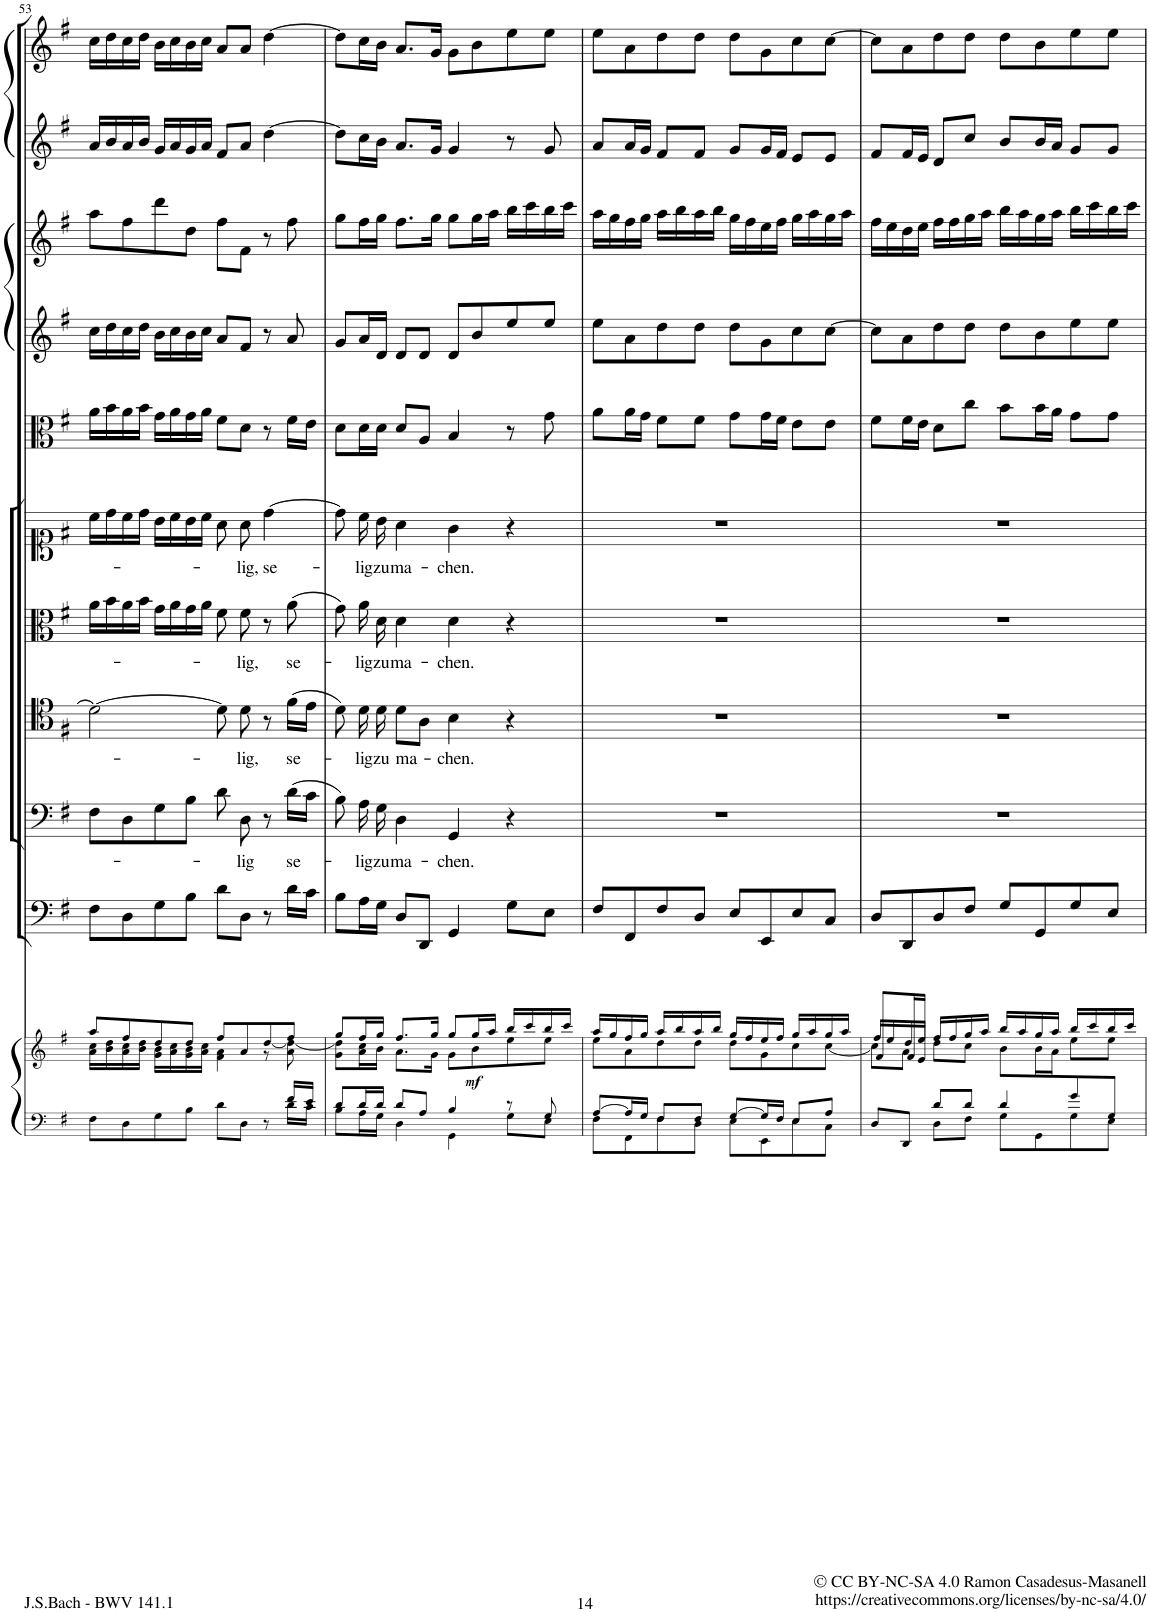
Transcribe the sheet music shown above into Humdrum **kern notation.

**kern	**kern	**dynam	**kern	**kern	**text	**kern	**text	**kern	**text	**kern	**text	**kern	**kern	**kern	**kern	**kern
*part11	*part11	*part11	*part10	*part9	*part9	*part8	*part8	*part7	*part7	*part6	*part6	*part5	*part4	*part3	*part2	*part1
*staff12	*staff11	*staff11/12	*staff10	*staff9	*staff9	*staff8	*staff8	*staff7	*staff7	*staff6	*staff6	*staff5	*staff4	*staff3	*staff2	*staff1
*I"Piano reduction	*	*	*I"Continuo	*I"Basso	*	*I"Tenore	*	*I"Alto	*	*I"Soprano	*	*I"Viola	*I"Violino II	*I"Violino I	*I"Oboe II	*I"Oboe I
*I'Pno	*	*	*	*	*	*	*	*	*	*	*	*	*	*	*I'Ob	*I'Ob
!!LO:PB:g=z
*clefF4	*clefG2	*	*clefF4	*clefF4	*	*clefC4	*	*clefC3	*	*clefC1	*	*clefC3	*clefG2	*clefG2	*clefG2	*clefG2
*k[f#]	*k[f#]	*	*k[f#]	*k[f#]	*	*k[f#]	*	*k[f#]	*	*k[f#]	*	*k[f#]	*k[f#]	*k[f#]	*k[f#]	*k[f#]
*M4/4	*M4/4	*	*M4/4	*M4/4	*	*M4/4	*	*M4/4	*	*M4/4	*	*M4/4	*M4/4	*M4/4	*M4/4	*M4/4
*met(c)	*met(c)	*	*met(c)	*met(c)	*	*met(c)	*	*met(c)	*	*met(c)	*	*met(c)	*met(c)	*met(c)	*met(c)	*met(c)
=53	=53	=53	=53	=53	=53	=53	=53	=53	=53	=53	=53	=53	=53	=53	=53	=53
*^	*^	*	*	*	*	*	*	*	*	*	*	*	*	*	*	*
2.ryy	8F#\L	8aa/L	16a\ 16cc\LL	.	8F#\L	8F#\L	.	2d\_	.	16a\LL	.	16cc\LL	.	16a\LL	16cc\LL	8aa\L	16a/LL	16cc\LL
.	.	.	16b\ 16dd\	.	.	.	.	.	.	16b\	.	16dd\	.	16b\	16dd\	.	16b/	16dd\
.	8D\	8ff#/	16a\ 16cc\	.	8D\	8D\	.	.	.	16a\	.	16cc\	.	16a\	16cc\	8ff#\	16a/	16cc\
.	.	.	16b\ 16dd\JJ	.	.	.	.	.	.	16b\JJ	.	16dd\JJ	.	16b\JJ	16dd\JJ	.	16b/JJ	16dd\JJ
.	8G\	8dd/	16g\ 16b\LL	.	8G\	8G\	.	.	.	16g\LL	.	16b\LL	.	16g\LL	16b\LL	8ddd\	16g/LL	16b\LL
.	.	.	16a\ 16cc\	.	.	.	.	.	.	16a\	.	16cc\	.	16a\	16cc\	.	16a/	16cc\
.	8B\J	8dd/J	16g\ 16b\	.	8B\J	8B\J	.	.	.	16g\	.	16b\	.	16g\	16b\	8dd\J	16g/	16b\
.	.	.	16a\ 16cc\JJ	.	.	.	.	.	.	16a\JJ	.	16cc\JJ	.	16a\JJ	16cc\JJ	.	16a/JJ	16cc\JJ
.	8d\L	8ff#/L	4f#\ 4a\	.	8d\L	8d\	.	8d\]	.	8f#\	.	8a\	.	8f#\L	8a/L	8ff#\L	8f#/L	8a/L
!	!	!	!	!	!	!	!LO:LY:b	!	!LO:LY:b	!	!LO:LY:b	!	!LO:LY:b	!	!	!	!	!
.	8D\J	8a/	.	.	8D\J	8D\	-lig	8d\	-lig,	8f#\	-lig,	8a\	-lig,	8d\J	8f#/J	8f#\J	8a/J	8a/J
!	!	!	!	!	!	!	!	!	!	!	!	!	!LO:LY:b	!	!	!	!	!
8r	8ryy	[<8dd/	8r	.	8r	8r	.	8r	.	8r	.	[4dd\	se-	8r	8r	8r	[4dd\	[4dd\
!	!	!	!	!	!	!	!LO:LY:b	!	!LO:LY:b	!	!LO:LY:b	!	!	!	!	!	!	!
16f#/LL	16d\LL	8ff#/J	8a\ 8dd\_	.	16d\LL	(16d\LL	se-	(16f#\LL	se-	(8a\	se-	.	.	16f#\LL	8a/	8ff#\	.	.
16e/JJ	16c\JJ	.	.	.	16c\JJ	16c\JJ	.	16e\JJ	.	.	.	.	.	16e\JJ	.	.	.	.
=54	=54	=54	=54	=54	=54	=54	=54	=54	=54	=54	=54	=54	=54	=54	=54	=54	=54	=54
8d/L	8B\L	8gg/L	8g\ 8dd\]L	.	8B\L	8B\)	.	8d\)	.	8g\)	.	8dd\]	.	8d\L	8g/L	8gg\L	8dd\L]	8dd\L]
!	!	!	!	!	!	!	!LO:LY:b	!	!LO:LY:b	!	!LO:LY:b	!	!LO:LY:b	!	!	!	!	!
16d/L	16A\L	16ff#/L	16a\ 16cc\L	.	16A\L	16A\	-lig	16d\	-lig	16a\	-lig	16cc\	-lig	16d\L	16a/L	16ff#\L	16cc\L	16cc\L
!	!	!	!	!	!	!	!LO:LY:b	!	!LO:LY:b	!	!LO:LY:b	!	!LO:LY:b	!	!	!	!	!
16d/JJ	16G\JJ	16gg/JJ	16b\JJ	.	16G\JJ	16G\	zu	16d\	zu	16d\	zu	16b\	zu	16d\JJ	16d/JJ	16gg\JJ	16b\JJ	16b\JJ
!	!	!	!	!	!	!	!LO:LY:b	!	!LO:LY:b	!	!LO:LY:b	!	!LO:LY:b	!	!	!	!	!
8d/L	4D\	8.ff#/L	8.a\L	.	8D/L	4D\	ma-	8d\L	ma-	4d\	ma-	4a\	ma-	8d/L	8d/L	8.ff#\L	8.a/L	8.a/L
8A/J	.	.	.	.	8DD/J	.	.	8A\J	.	.	.	.	.	8A/J	8d/J	.	.	.
.	.	16gg/Jk	16g\Jk	.	.	.	.	.	.	.	.	.	.	.	.	16gg\Jk	16g/Jk	16g/Jk
!	!	!	!	!	!	!	!LO:LY:b	!	!LO:LY:b	!	!LO:LY:b	!	!LO:LY:b	!	!	!	!	!
4B/	4GG\	8gg/L	8g\L	.	4GG/	4GG/	-chen.	4B\	-chen.	4d\	-chen.	4g\	-chen.	4B/	8d/L	8gg\L	4g/	8g\L
!	!	!	!	!LO:DY:b	!	!	!	!	!	!	!	!	!	!	!	!	!	!
.	.	16gg/L	8b\	mf	.	.	.	.	.	.	.	.	.	.	8b/	16gg\L	.	8b\
.	.	16aa/JJ	.	.	.	.	.	.	.	.	.	.	.	.	.	16aa\JJ	.	.
8r	8G\L	16bb/LL	8ee\	.	8G\L	4r	.	4r	.	4r	.	4r	.	8r	8ee/	16bb\LL	8r	8ee\
.	.	16ccc/	.	.	.	.	.	.	.	.	.	.	.	.	.	16ccc\	.	.
8G/	8E\J	16bb/	8ee\J	.	8E\J	.	.	.	.	.	.	.	.	8g\	8ee/J	16bb\	8g/	8ee\J
.	.	16ccc/JJ	.	.	.	.	.	.	.	.	.	.	.	.	.	16ccc\JJ	.	.
=55	=55	=55	=55	=55	=55	=55	=55	=55	=55	=55	=55	=55	=55	=55	=55	=55	=55	=55
[8A/L	8F#\L	16aa/LL	8ee\L	.	8F#/L	1r	.	1r	.	1r	.	1r	.	8a\L	8ee\L	16aa\LL	8a/L	8ee\L
.	.	16gg/	.	.	.	.	.	.	.	.	.	.	.	.	.	16gg\	.	.
16A/L]	8FF#\	16ff#/	8a\	.	8FF#/	.	.	.	.	.	.	.	.	16a\L	8a\	16ff#\	16a/L	8a\
16G/JJ	.	16gg/JJ	.	.	.	.	.	.	.	.	.	.	.	16g\JJ	.	16gg\JJ	16g/JJ	.
8F#/L	8F#\	16aa/LL	8dd\	.	8F#/	.	.	.	.	.	.	.	.	8f#\L	8dd\	16aa\LL	8f#/L	8dd\
.	.	16bb/	.	.	.	.	.	.	.	.	.	.	.	.	.	16bb\	.	.
8F#/J	8D\J	16aa/	8dd\J	.	8D/J	.	.	.	.	.	.	.	.	8f#\J	8dd\J	16aa\	8f#/J	8dd\J
.	.	16bb/JJ	.	.	.	.	.	.	.	.	.	.	.	.	.	16bb\JJ	.	.
[8G/L	8E\L	16gg/LL	8dd\L	.	8E/L	.	.	.	.	.	.	.	.	8g\L	8dd\L	16gg\LL	8g/L	8dd\L
.	.	16ff#/	.	.	.	.	.	.	.	.	.	.	.	.	.	16ff#\	.	.
16G/L]	8EE\	16ee/	8g\	.	8EE/	.	.	.	.	.	.	.	.	16g\L	8g\	16ee\	16g/L	8g\
16F#/JJ	.	16ff#/JJ	.	.	.	.	.	.	.	.	.	.	.	16f#\JJ	.	16ff#\JJ	16f#/JJ	.
8E/L	8E\	16gg/LL	8cc\	.	8E/	.	.	.	.	.	.	.	.	8e\L	8cc\	16gg\LL	8e/L	8cc\
.	.	16aa/	.	.	.	.	.	.	.	.	.	.	.	.	.	16aa\	.	.
8A/J	8C\J	16gg/	[8cc\J	.	8C/J	.	.	.	.	.	.	.	.	8e\J	[8cc\J	16gg\	8e/J	[8cc\J
.	.	16aa/JJ	.	.	.	.	.	.	.	.	.	.	.	.	.	16aa\JJ	.	.
=56	=56	=56	=56	=56	=56	=56	=56	=56	=56	=56	=56	=56	=56	=56	=56	=56	=56	=56
*	*^	*	*^	*	*	*	*	*	*	*	*	*	*	*	*	*	*	*
2.ryy	4ryy	8D/L	16ff#/LL	8cc\L]	8f#/L	.	8D/L	1r	.	1r	.	1r	.	1r	.	8f#\L	8cc\L]	16ff#\LL	8f#/L	8cc\L]
.	.	.	16ee/	.	.	.	.	.	.	.	.	.	.	.	.	.	.	16ee\	.	.
.	.	8DD/J	16dd/	8a\J	16f#/L	.	8DD/	.	.	.	.	.	.	.	.	16f#\L	8a\	16dd\	16f#/L	8a\
.	.	.	16ee/JJ	.	16e/JJ	.	.	.	.	.	.	.	.	.	.	16e\JJ	.	16ee\JJ	16e/JJ	.
.	8d/L	8D\L	16ff#/LL	8dd\L	2ryy	.	8D/	.	.	.	.	.	.	.	.	8d\L	8dd\	16ff#\LL	8d/L	8dd\
.	.	.	16ff#/	.	.	.	.	.	.	.	.	.	.	.	.	.	.	16ff#\	.	.
.	8d/J	8F#\J	16gg/	8cc\J	.	.	8F#/J	.	.	.	.	.	.	.	.	8cc\J	8dd\J	16gg\	8cc/J	8dd\J
.	.	.	16aa/JJ	.	.	.	.	.	.	.	.	.	.	.	.	.	.	16aa\JJ	.	.
.	4d/	8G\L	16bb/LL	8b\L	.	.	8G/L	.	.	.	.	.	.	.	.	8b\L	8dd\L	16bb\LL	8b/L	8dd\L
.	.	.	16aa/	.	.	.	.	.	.	.	.	.	.	.	.	.	.	16aa\	.	.
.	.	8GG\	16gg/	16b\L	.	.	8GG/	.	.	.	.	.	.	.	.	16b\L	8b\	16gg\	16b/L	8b\
.	.	.	16aa/JJ	16a\J	.	.	.	.	.	.	.	.	.	.	.	16a\JJ	.	16aa\JJ	16a/JJ	.
8g/	4ryy	8G\	16bb/LL	4ryy	8ee\L	.	8G/	.	.	.	.	.	.	.	.	8g\L	8ee\	16bb\LL	8g/L	8ee\
.	.	.	16ccc/	.	.	.	.	.	.	.	.	.	.	.	.	.	.	16ccc\	.	.
8G/J	.	8E\J	16bb/	.	8ee\J	.	8E/J	.	.	.	.	.	.	.	.	8g\J	8ee\J	16bb\	8g/J	8ee\J
.	.	.	16ccc/JJ	.	.	.	.	.	.	.	.	.	.	.	.	.	.	16ccc\JJ	.	.
*v	*v	*v	*	*	*	*	*	*	*	*	*	*	*	*	*	*	*	*	*	*
*	*v	*v	*v	*	*	*	*	*	*	*	*	*	*	*	*	*	*	*
=	=	=	=	=	=	=	=	=	=	=	=	=	=	=	=	=
*-	*-	*-	*-	*-	*-	*-	*-	*-	*-	*-	*-	*-	*-	*-	*-	*-
